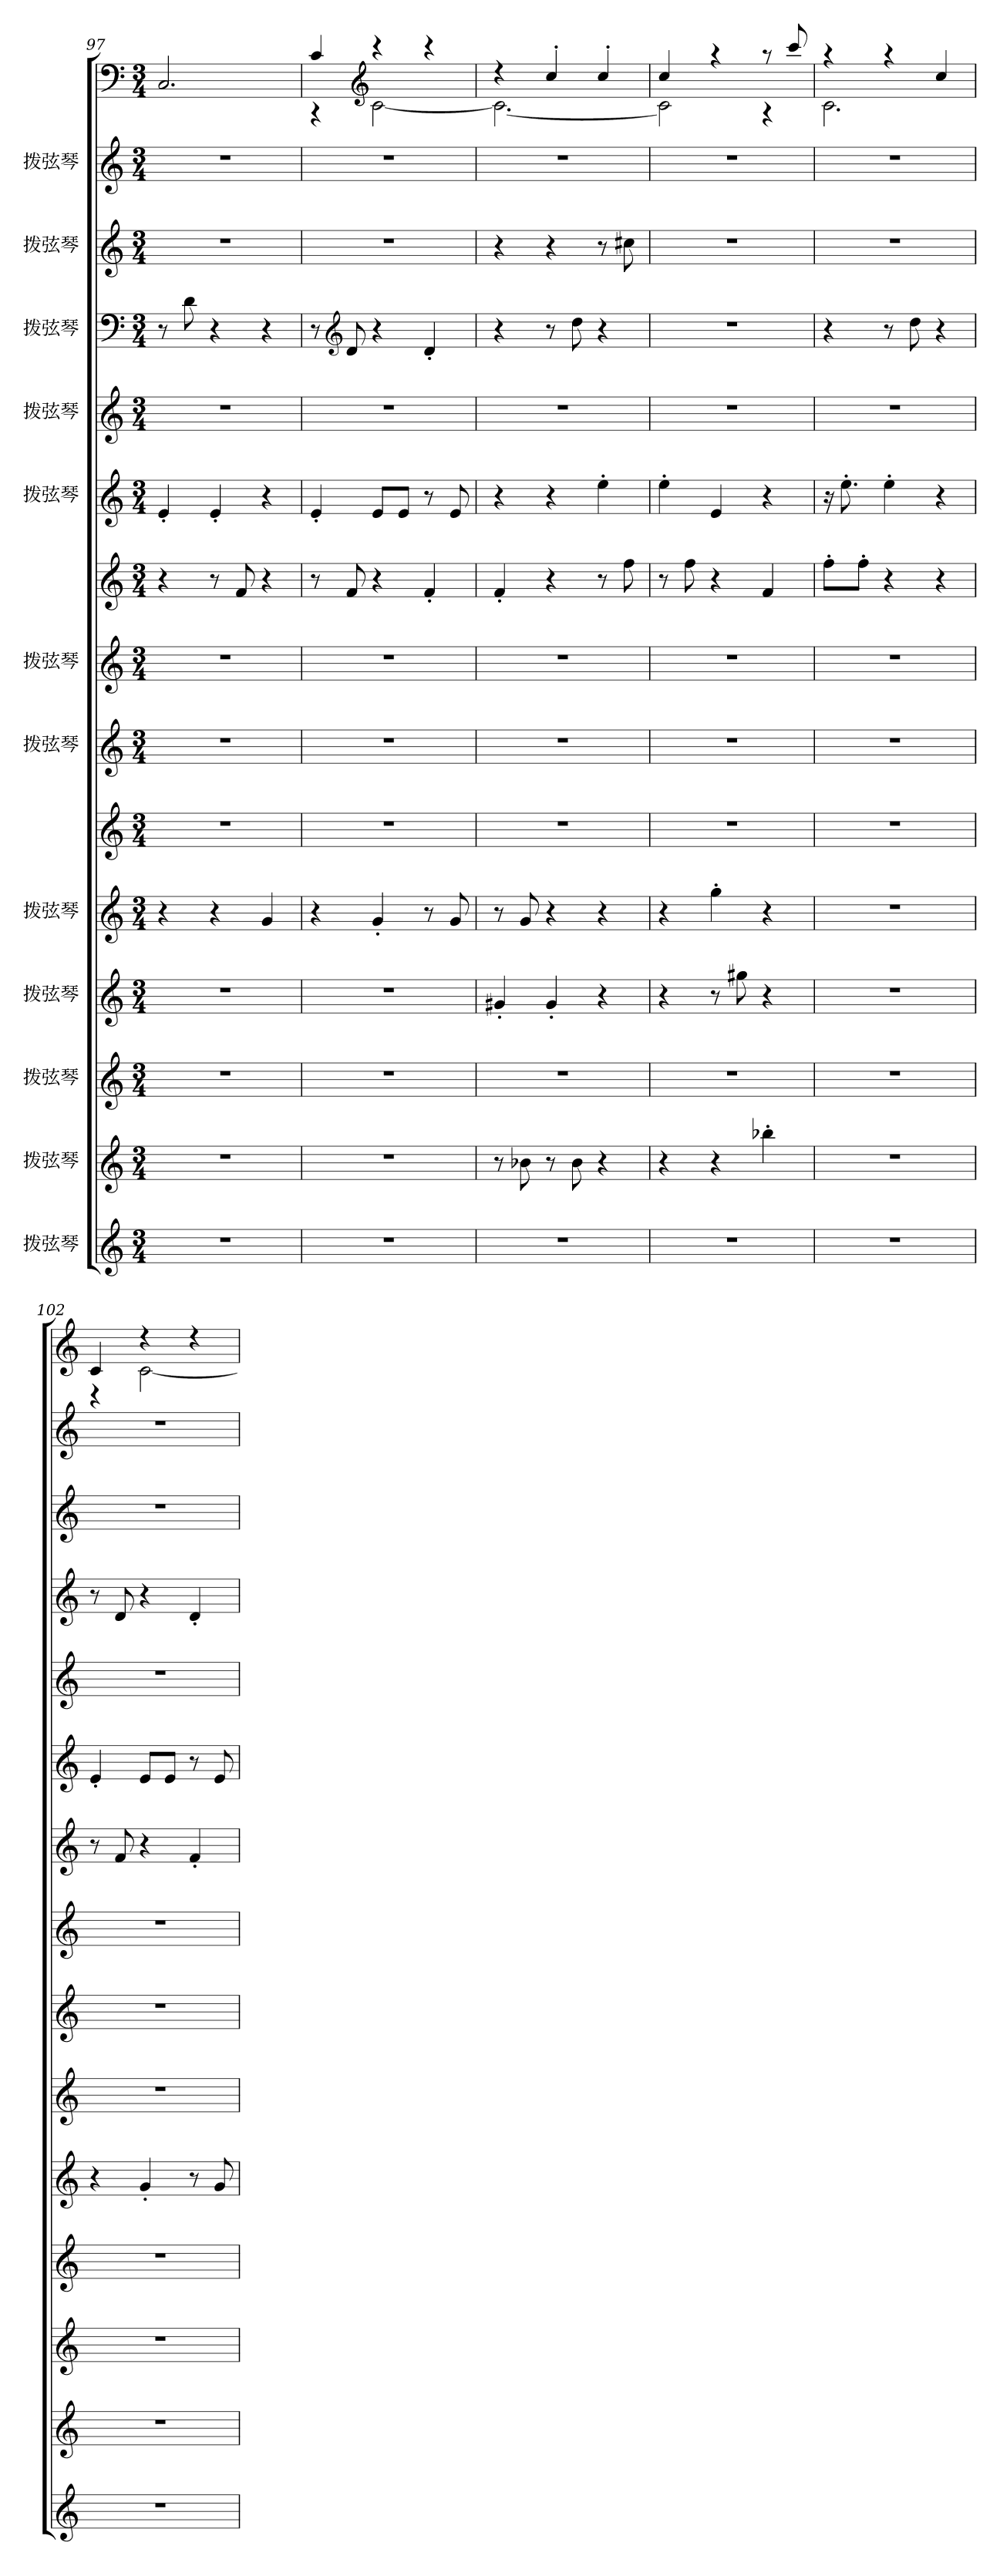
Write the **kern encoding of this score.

**kern	**kern	**kern	**kern	**kern	**kern	**kern	**kern	**kern	**kern	**kern	**kern	**kern	**kern	**kern
*part12	*part11	*part10	*part9	*part8	*part8	*part7	*part6	*part6	*part5	*part4	*part3	*part2	*part1	*part1
*staff15	*staff14	*staff13	*staff12	*staff11	*staff10	*staff9	*staff8	*staff7	*staff6	*staff5	*staff4	*staff3	*staff2	*staff1
*I"拨弦琴	*I"拨弦琴	*I"拨弦琴	*I"拨弦琴	*I"拨弦琴	*	*I"拨弦琴	*I"拨弦琴	*	*I"拨弦琴	*I"拨弦琴	*I"拨弦琴	*I"拨弦琴	*I"拨弦琴	*
*clefG2	*clefG2	*clefG2	*clefG2	*clefG2	*clefG2	*clefG2	*clefG2	*clefG2	*clefG2	*clefG2	*clefF4	*clefG2	*clefG2	*clefF4
*k[]	*k[]	*k[]	*k[]	*k[]	*k[]	*k[]	*k[]	*k[]	*k[]	*k[]	*k[]	*k[]	*k[]	*k[]
*M3/4	*M3/4	*M3/4	*M3/4	*M3/4	*M3/4	*M3/4	*M3/4	*M3/4	*M3/4	*M3/4	*M3/4	*M3/4	*M3/4	*M3/4
=97	=97	=97	=97	=97	=97	=97	=97	=97	=97	=97	=97	=97	=97	=97
2.r	2.r	2.r	2.r	4r	2.r	2.r	2.r	4r	4e'/	2.r	8r	2.r	2.r	2.C/
.	.	.	.	.	.	.	.	.	.	.	8d\	.	.	.
.	.	.	.	4r	.	.	.	8r	4e'/	.	4r	.	.	.
.	.	.	.	.	.	.	.	8f/	.	.	.	.	.	.
.	.	.	.	4g/	.	.	.	4r	4r	.	4r	.	.	.
!!LO:PB:g=z
=98	=98	=98	=98	=98	=98	=98	=98	=98	=98	=98	=98	=98	=98	=98
*	*	*	*	*	*	*	*	*	*	*	*	*	*	*^
2.r	2.r	2.r	2.r	4r	2.r	2.r	2.r	8r	4e'/	2.r	8r	2.r	2.r	4c/	4r
*	*	*	*	*	*	*	*	*	*	*	*clefG2	*	*	*	*
.	.	.	.	.	.	.	.	8f/	.	.	8d/	.	.	.	.
*	*	*	*	*	*	*	*	*	*	*	*	*	*	*clefG2	*
.	.	.	.	4g'/	.	.	.	4r	8e/L	.	4r	.	.	4r	[2c\
.	.	.	.	.	.	.	.	.	8e/J	.	.	.	.	.	.
.	.	.	.	8r	.	.	.	4f'/	8r	.	4d'/	.	.	4r	.
.	.	.	.	8g/	.	.	.	.	8e/	.	.	.	.	.	.
=99	=99	=99	=99	=99	=99	=99	=99	=99	=99	=99	=99	=99	=99	=99	=99
2.r	8r	2.r	4g#X'/	8r	2.r	2.r	2.r	4f'/	4r	2.r	4r	4r	2.r	4r	2.c\_
.	8b-X\	.	.	8g/	.	.	.	.	.	.	.	.	.	.	.
.	8r	.	4g#'/	4r	.	.	.	4r	4r	.	8r	4r	.	4cc'/	.
.	8b-\	.	.	.	.	.	.	.	.	.	8dd\	.	.	.	.
.	4r	.	4r	4r	.	.	.	8r	4ee'\	.	4r	8r	.	4cc'/	.
.	.	.	.	.	.	.	.	8ff\	.	.	.	8cc#X\	.	.	.
=100	=100	=100	=100	=100	=100	=100	=100	=100	=100	=100	=100	=100	=100	=100	=100
2.r	4r	2.r	4r	4r	2.r	2.r	2.r	8r	4ee'\	2.r	2.r	2.r	2.r	4cc/	2c\]
.	.	.	.	.	.	.	.	8ff\	.	.	.	.	.	.	.
.	4r	.	8r	4gg'\	.	.	.	4r	4e/	.	.	.	.	4r	.
.	.	.	8gg#X\	.	.	.	.	.	.	.	.	.	.	.	.
.	4bb-X'\	.	4r	4r	.	.	.	4f/	4r	.	.	.	.	8r	4r
.	.	.	.	.	.	.	.	.	.	.	.	.	.	8ccc/	.
=101	=101	=101	=101	=101	=101	=101	=101	=101	=101	=101	=101	=101	=101	=101	=101
2.r	2.r	2.r	2.r	2.r	2.r	2.r	2.r	8ff'\L	16r	2.r	4r	2.r	2.r	4r	2.c\
.	.	.	.	.	.	.	.	.	8.ee'\	.	.	.	.	.	.
.	.	.	.	.	.	.	.	8ff'\J	.	.	.	.	.	.	.
.	.	.	.	.	.	.	.	4r	4ee'\	.	8r	.	.	4r	.
.	.	.	.	.	.	.	.	.	.	.	8dd\	.	.	.	.
.	.	.	.	.	.	.	.	4r	4r	.	4r	.	.	4cc/	.
=102	=102	=102	=102	=102	=102	=102	=102	=102	=102	=102	=102	=102	=102	=102	=102
2.r	2.r	2.r	2.r	4r	2.r	2.r	2.r	8r	4e'/	2.r	8r	2.r	2.r	4c/	4r
.	.	.	.	.	.	.	.	8f/	.	.	8d/	.	.	.	.
.	.	.	.	4g'/	.	.	.	4r	8e/L	.	4r	.	.	4r	[2c\
.	.	.	.	.	.	.	.	.	8e/J	.	.	.	.	.	.
.	.	.	.	8r	.	.	.	4f'/	8r	.	4d'/	.	.	4r	.
.	.	.	.	8g/	.	.	.	.	8e/	.	.	.	.	.	.
*	*	*	*	*	*	*	*	*	*	*	*	*	*	*v	*v
=	=	=	=	=	=	=	=	=	=	=	=	=	=	=
*-	*-	*-	*-	*-	*-	*-	*-	*-	*-	*-	*-	*-	*-	*-
